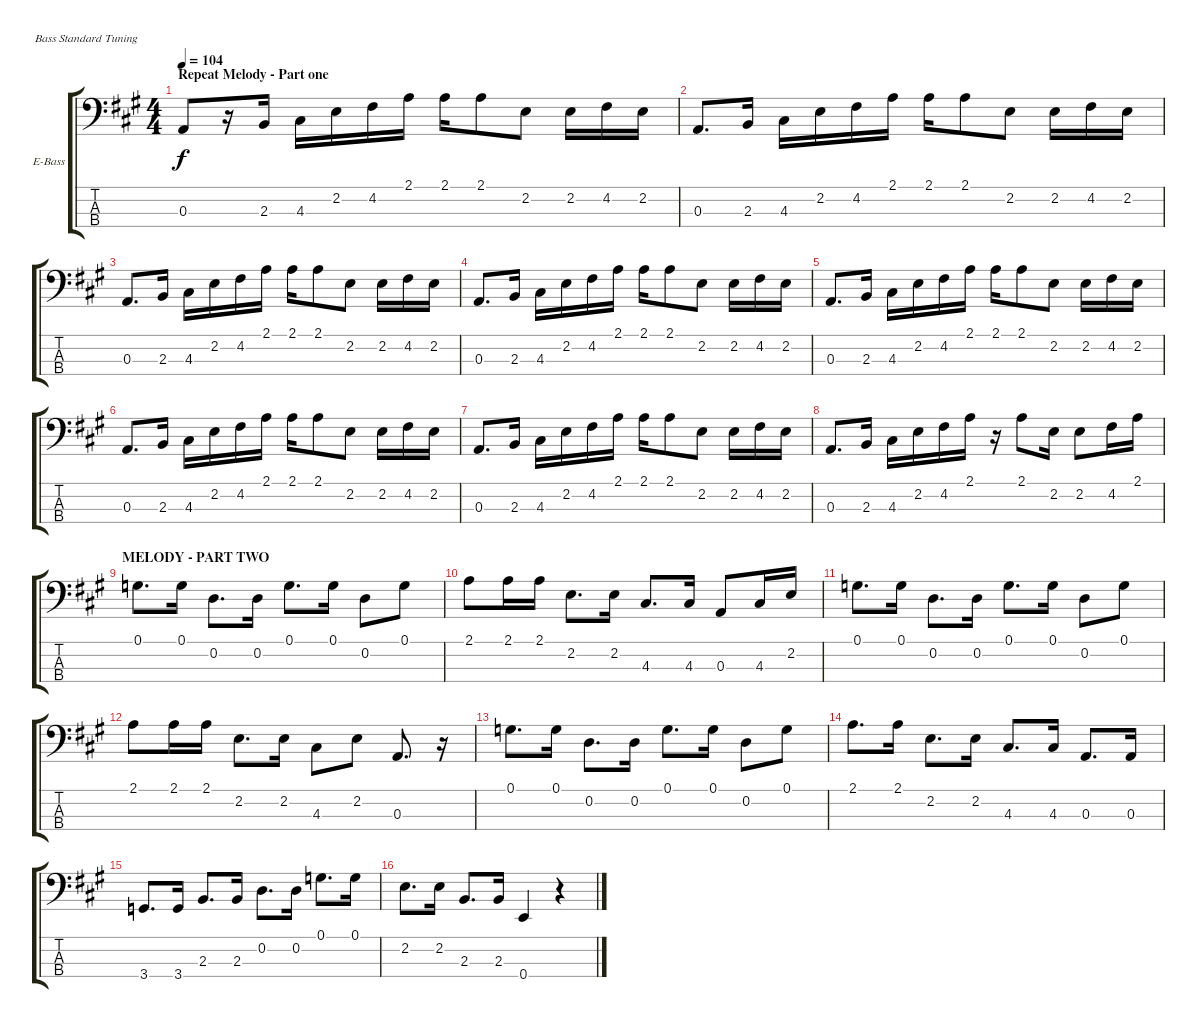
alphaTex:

\bracketExtendMode groupsimilarinstruments
\firstSystemTrackNameOrientation horizontal
\otherSystemsTrackNameOrientation horizontal
\track ("Bass" "E-Bass") {instrument electricbassfinger}
\staff {score tabs}
\tuning (G2 D2 A1 E1)
\ts (4 4)
\section ("" "Repeat Melody - Part one")
\tempo 104
\clef f4
\ks a
0.3.8{dy f} r.16 2.3.16 4.3.16 2.2.16 4.2.16 2.1.16 2.1.16 2.1.8 2.2.8 2.2.16 4.2.16 2.2.16 |
0.3.8{d} 2.3.16 4.3.16 2.2.16 4.2.16 2.1.16 2.1.16 2.1.8 2.2.8 2.2.16 4.2.16 2.2.16 |
0.3.8{d} 2.3.16 4.3.16 2.2.16 4.2.16 2.1.16 2.1.16 2.1.8 2.2.8 2.2.16 4.2.16 2.2.16 |
0.3.8{d} 2.3.16 4.3.16 2.2.16 4.2.16 2.1.16 2.1.16 2.1.8 2.2.8 2.2.16 4.2.16 2.2.16 |
0.3.8{d} 2.3.16 4.3.16 2.2.16 4.2.16 2.1.16 2.1.16 2.1.8 2.2.8 2.2.16 4.2.16 2.2.16 |
0.3.8{d} 2.3.16 4.3.16 2.2.16 4.2.16 2.1.16 2.1.16 2.1.8 2.2.8 2.2.16 4.2.16 2.2.16 |
0.3.8{d} 2.3.16 4.3.16 2.2.16 4.2.16 2.1.16 2.1.16 2.1.8 2.2.8 2.2.16 4.2.16 2.2.16 |
0.3.8{d} 2.3.16 4.3.16 2.2.16 4.2.16 2.1.16 r.16 2.1.8 2.2.16 2.2.8 4.2.16 2.1.16 |
\section ("" "MELODY - PART TWO")
0.1.8{d} 0.1.16 0.2.8{d} 0.2.16 0.1.8{d} 0.1.16 0.2.8 0.1.8 |
2.1.8 2.1.16 2.1.16 2.2.8{d} 2.2.16 4.3.8{d} 4.3.16 0.3.8 4.3.16 2.2.16 |
0.1.8{d} 0.1.16 0.2.8{d} 0.2.16 0.1.8{d} 0.1.16 0.2.8 0.1.8 |
2.1.8 2.1.16 2.1.16 2.2.8{d} 2.2.16 4.3.8 2.2.8 0.3.8{d} r.16 |
0.1.8{d} 0.1.16 0.2.8{d} 0.2.16 0.1.8{d} 0.1.16 0.2.8 0.1.8 |
2.1.8{d} 2.1.16 2.2.8{d} 2.2.16 4.3.8{d} 4.3.16 0.3.8{d} 0.3.16 |
3.4.8{d} 3.4.16 2.3.8{d} 2.3.16 0.2.8{d} 0.2.16 0.1.8{d} 0.1.16 |
2.2.8{d} 2.2.16 2.3.8{d} 2.3.16 0.4.4 r.4
